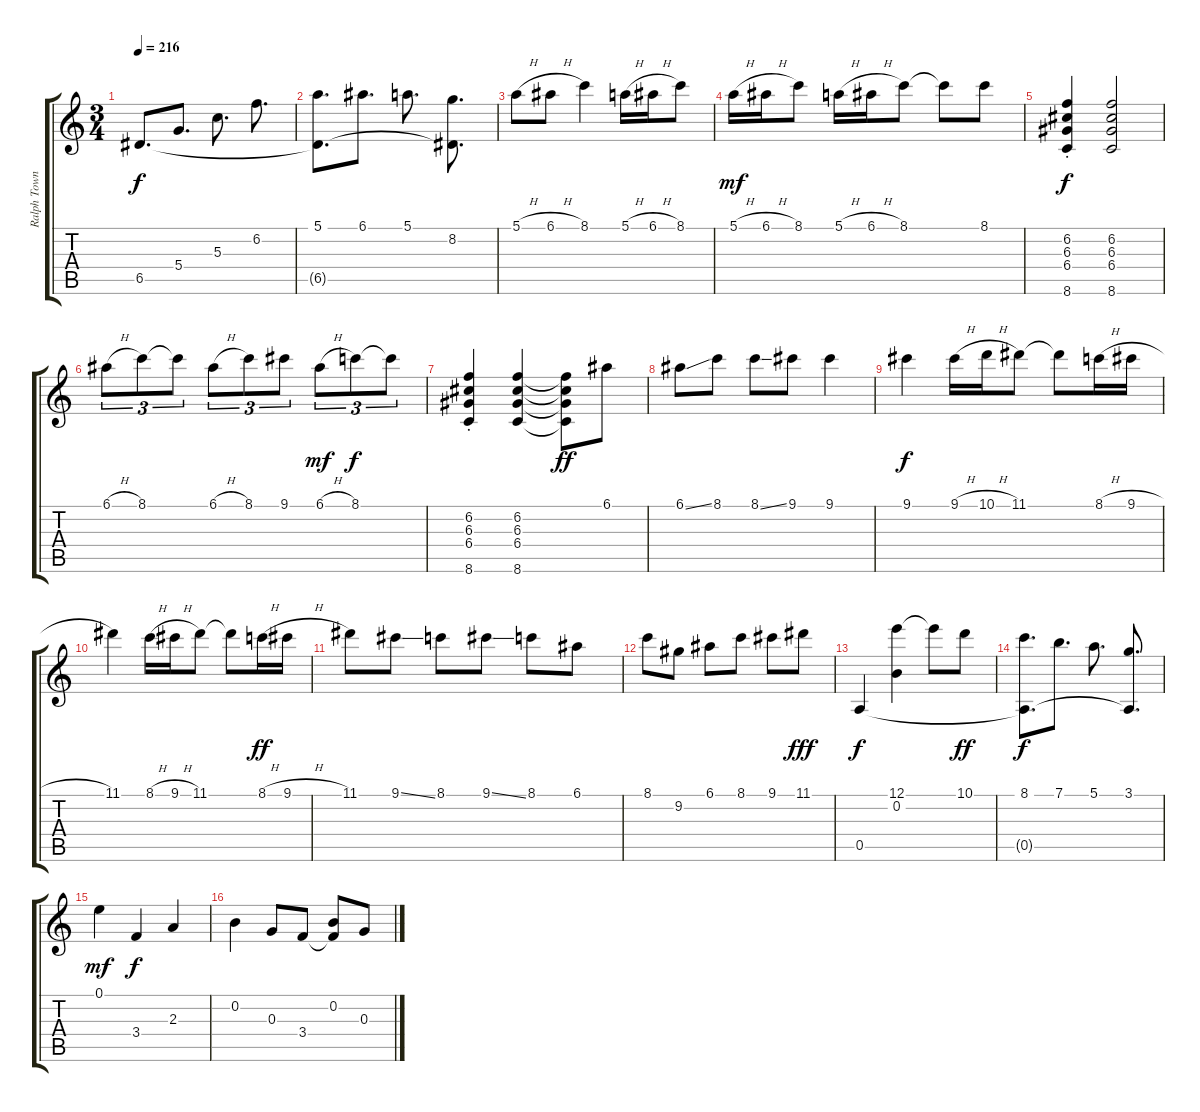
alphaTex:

\track ("Ralph Towner" "Ralph Town") {instrument acousticguitarnylon}
\staff {score tabs}
\tuning (E4 B3 G3 D3 A2 E2) {hide}
\ts (3 4)
\tempo 216
\clef g2
\ks c
6.5.8{d dy f} 5.4.8{d} 5.3.8{d} 6.2.8{d} |
(5.1 6.5{t}).8{d} 6.1.8{d} 5.1.8{d} (8.2 6.5{t}).8{d} |
5.1{h}.8 6.1{h}.8 8.1.4 5.1{h}.16 6.1{h}.16 8.1.8 |
5.1{h}.16{dy mf} 6.1{h}.16 8.1.8 5.1{h}.16 6.1{h}.16 8.1.8 8.1{t}.8 8.1.8 |
(6.2{st} 6.3{st} 6.4{st} 8.6{st}).4{dy f} (6.2 6.3 6.4 8.6).2 |
6.1{h}.8{tu (3 2)} 8.1.8{tu (3 2)} 8.1{t}.8{tu (3 2)} 6.1{h}.8{tu (3 2)} 8.1.8{tu (3 2)} 9.1.8{tu (3 2)} 6.1{h}.8{tu (3 2) dy mf} 8.1.8{tu (3 2) dy f} 8.1{t}.8{tu (3 2)} |
(6.2{st} 6.3{st} 6.4{st} 8.6{st}).4 (6.2 6.3 6.4 8.6).4 (6.2{t} 6.3{t} 6.4{t} 8.6{t}).8{dy ff} 6.1.8 |
6.1{ss}.8 8.1.8 8.1{ss}.8 9.1.8 9.1.4 |
9.1.4{dy f} 9.1{h}.16 10.1{h}.16 11.1.8 11.1{t}.8 8.1{h}.16 9.1{h}.16 |
11.1.4 8.1{h}.16 9.1{h}.16 11.1.8 11.1{t}.8 8.1{h}.16{dy ff} 9.1{h}.16 |
11.1.8 9.1{ss}.8 8.1.8 9.1{ss}.8 8.1.8 6.1.8 |
8.1.8 9.2.8 6.1.8 8.1.8 9.1.8 11.1.8{dy fff} |
0.5.4{dy f} (12.1 0.2).4 12.1{t}.8 10.1.8{dy ff} |
(8.1 0.5{t}).8{d dy f} 7.1.8{d} 5.1.8{d} (3.1 0.5{t}).8{d} |
0.1.4{dy mf} 3.4.4{dy f} 2.3.4 |
0.2.4 0.3.8 3.4.8 (0.2 3.4{t}).8 0.3.8
